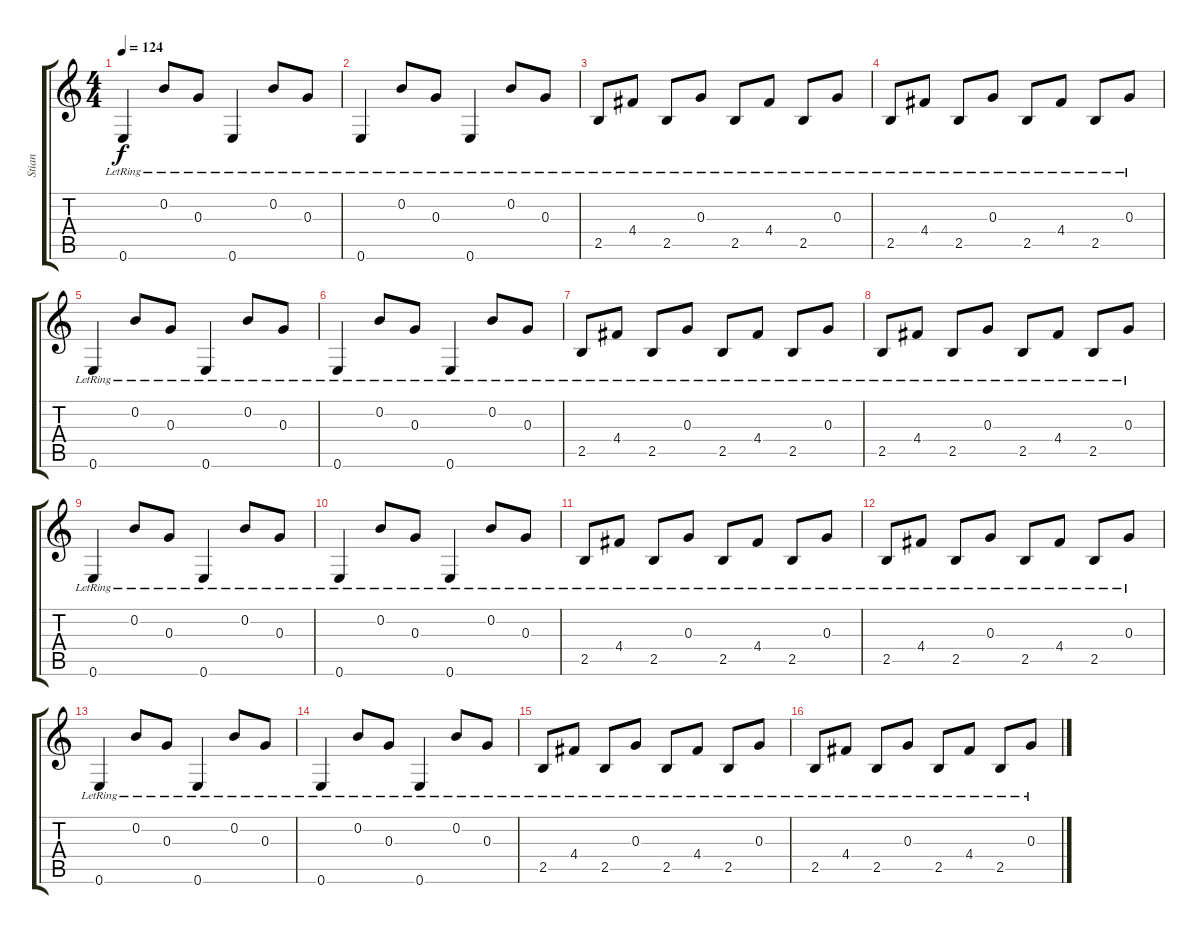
\track ("Stian" "Stian") {instrument electricguitarjazz}
\staff {score tabs}
\tuning (E4 B3 G3 D3 A2 E2) {hide}
\ts (4 4)
\tempo 124
\clef g2
\ks c
0.6{lr}.4{dy f} 0.2{lr}.8 0.3{lr}.8 0.6{lr}.4 0.2{lr}.8 0.3{lr}.8 |
0.6{lr}.4 0.2{lr}.8 0.3{lr}.8 0.6{lr}.4 0.2{lr}.8 0.3{lr}.8 |
2.5{lr}.8 4.4{lr}.8 2.5{lr}.8 0.3{lr}.8 2.5{lr}.8 4.4{lr}.8 2.5{lr}.8 0.3{lr}.8 |
2.5{lr}.8 4.4{lr}.8 2.5{lr}.8 0.3{lr}.8 2.5{lr}.8 4.4{lr}.8 2.5{lr}.8 0.3{lr}.8 |
0.6{lr}.4 0.2{lr}.8 0.3{lr}.8 0.6{lr}.4 0.2{lr}.8 0.3{lr}.8 |
0.6{lr}.4 0.2{lr}.8 0.3{lr}.8 0.6{lr}.4 0.2{lr}.8 0.3{lr}.8 |
2.5{lr}.8 4.4{lr}.8 2.5{lr}.8 0.3{lr}.8 2.5{lr}.8 4.4{lr}.8 2.5{lr}.8 0.3{lr}.8 |
2.5{lr}.8 4.4{lr}.8 2.5{lr}.8 0.3{lr}.8 2.5{lr}.8 4.4{lr}.8 2.5{lr}.8 0.3{lr}.8 |
0.6{lr}.4 0.2{lr}.8 0.3{lr}.8 0.6{lr}.4 0.2{lr}.8 0.3{lr}.8 |
0.6{lr}.4 0.2{lr}.8 0.3{lr}.8 0.6{lr}.4 0.2{lr}.8 0.3{lr}.8 |
2.5{lr}.8 4.4{lr}.8 2.5{lr}.8 0.3{lr}.8 2.5{lr}.8 4.4{lr}.8 2.5{lr}.8 0.3{lr}.8 |
2.5{lr}.8 4.4{lr}.8 2.5{lr}.8 0.3{lr}.8 2.5{lr}.8 4.4{lr}.8 2.5{lr}.8 0.3{lr}.8 |
0.6{lr}.4 0.2{lr}.8 0.3{lr}.8 0.6{lr}.4 0.2{lr}.8 0.3{lr}.8 |
0.6{lr}.4 0.2{lr}.8 0.3{lr}.8 0.6{lr}.4 0.2{lr}.8 0.3{lr}.8 |
2.5{lr}.8 4.4{lr}.8 2.5{lr}.8 0.3{lr}.8 2.5{lr}.8 4.4{lr}.8 2.5{lr}.8 0.3{lr}.8 |
2.5{lr}.8 4.4{lr}.8 2.5{lr}.8 0.3{lr}.8 2.5{lr}.8 4.4{lr}.8 2.5{lr}.8 0.3{lr}.8
